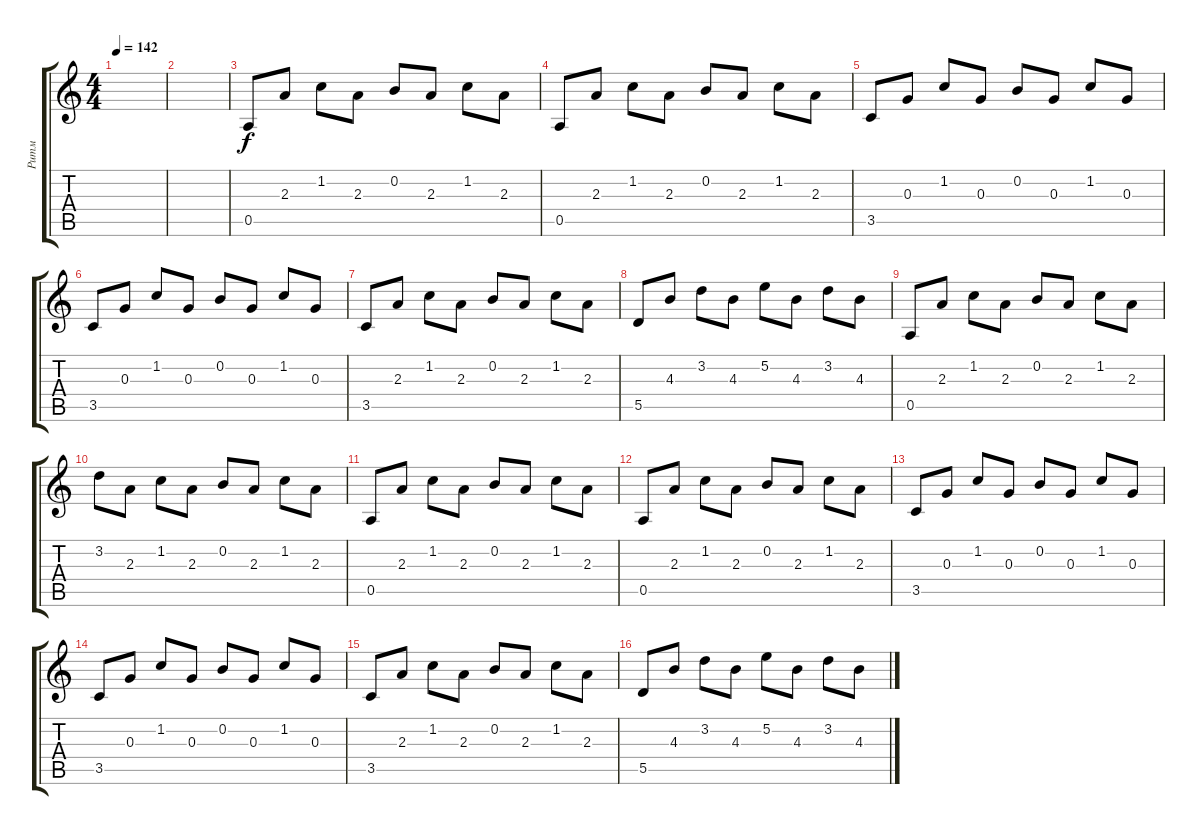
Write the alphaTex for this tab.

\track ("Ритм" "Ритм") {instrument acousticguitarsteel}
\staff {score tabs}
\tuning (E4 B3 G3 D3 A2 E2) {hide}
\ts (4 4)
\tempo 142
\clef g2
\ks c
|
|
0.5.8 2.3.8 1.2.8 2.3.8 0.2.8 2.3.8 1.2.8 2.3.8 |
0.5.8 2.3.8 1.2.8 2.3.8 0.2.8 2.3.8 1.2.8 2.3.8 |
3.5.8 0.3.8 1.2.8 0.3.8 0.2.8 0.3.8 1.2.8 0.3.8 |
3.5.8 0.3.8 1.2.8 0.3.8 0.2.8 0.3.8 1.2.8 0.3.8 |
3.5.8 2.3.8 1.2.8 2.3.8 0.2.8 2.3.8 1.2.8 2.3.8 |
5.5.8 4.3.8 3.2.8 4.3.8 5.2.8 4.3.8 3.2.8 4.3.8 |
0.5.8 2.3.8 1.2.8 2.3.8 0.2.8 2.3.8 1.2.8 2.3.8 |
3.2.8 2.3.8 1.2.8 2.3.8 0.2.8 2.3.8 1.2.8 2.3.8 |
0.5.8 2.3.8 1.2.8 2.3.8 0.2.8 2.3.8 1.2.8 2.3.8 |
0.5.8 2.3.8 1.2.8 2.3.8 0.2.8 2.3.8 1.2.8 2.3.8 |
3.5.8 0.3.8 1.2.8 0.3.8 0.2.8 0.3.8 1.2.8 0.3.8 |
3.5.8 0.3.8 1.2.8 0.3.8 0.2.8 0.3.8 1.2.8 0.3.8 |
3.5.8 2.3.8 1.2.8 2.3.8 0.2.8 2.3.8 1.2.8 2.3.8 |
5.5.8 4.3.8 3.2.8 4.3.8 5.2.8 4.3.8 3.2.8 4.3.8
